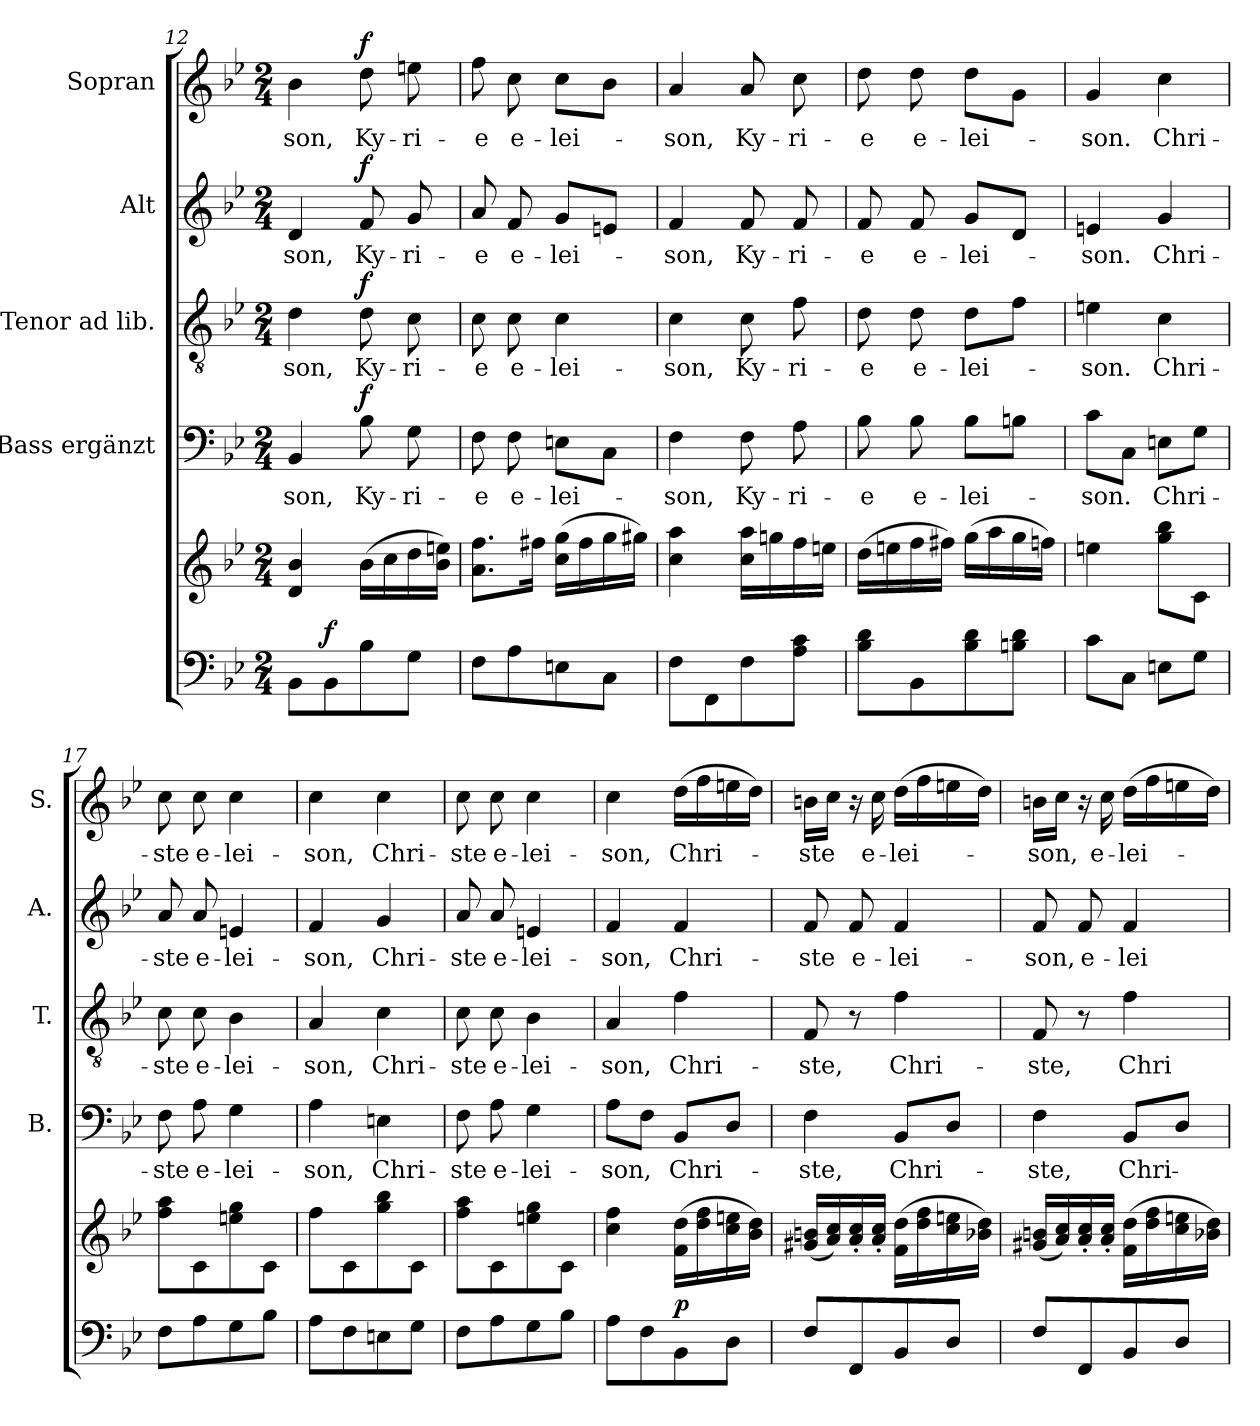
**kern	**kern	**dynam	**kern	**text	**dynam	**kern	**text	**dynam	**kern	**text	**dynam	**kern	**text	**dynam
*part5	*part5	*part5	*part4	*part4	*part4	*part3	*part3	*part3	*part2	*part2	*part2	*part1	*part1	*part1
*staff6	*staff5	*staff5/6	*staff4	*staff4	*staff4	*staff3	*staff3	*staff3	*staff2	*staff2	*staff2	*staff1	*staff1	*staff1
*	*	*	*I"Bass ergänzt	*	*	*I"Tenor ad lib.	*	*	*I"Alt	*	*	*I"Sopran	*	*
*	*	*	*I'B.	*	*	*I'T.	*	*	*I'A.	*	*	*I'S.	*	*
*clefF4	*clefG2	*	*clefF4	*	*	*clefGv2	*	*	*clefG2	*	*	*clefG2	*	*
*k[b-e-]	*k[b-e-]	*	*k[b-e-]	*	*	*k[b-e-]	*	*	*k[b-e-]	*	*	*k[b-e-]	*	*
*B-:	*B-:	*	*B-:	*	*	*B-:	*	*	*B-:	*	*	*B-:	*	*
*M2/4	*M2/4	*	*M2/4	*	*	*M2/4	*	*	*M2/4	*	*	*M2/4	*	*
=12	=12	=12	=12	=12	=12	=12	=12	=12	=12	=12	=12	=12	=12	=12
!	!	!	!	!LO:LY:b	!	!	!LO:LY:b	!	!	!LO:LY:b	!	!	!LO:LY:b	!
8BB-\L	4d/ 4b-/	.	4BB-/	-son,	.	4d\	-son,	.	4d/	-son,	.	4b-\	-son,	.
!	!	!LO:DY:a=2	!	!	!	!	!	!	!	!	!	!	!	!
8BB-\	.	f	.	.	.	.	.	.	.	.	.	.	.	.
!	!	!	!	!LO:LY:b	!LO:DY:a	!	!LO:LY:b	!LO:DY:a	!	!LO:LY:b	!LO:DY:a	!	!LO:LY:b	!LO:DY:a
8B-\	(>16b-\LL	.	8B-\	Ky-	f	8d\	Ky-	f	8f/	Ky-	f	8dd\	Ky-	f
.	16cc\	.	.	.	.	.	.	.	.	.	.	.	.	.
!	!	!	!	!LO:LY:b	!	!	!LO:LY:b	!	!	!LO:LY:b	!	!	!LO:LY:b	!
8G\J	16dd\	.	8G\	-ri-	.	8c\	-ri-	.	8g/	-ri-	.	8een\	-ri-	.
.	16b-\ 16een\JJ)	.	.	.	.	.	.	.	.	.	.	.	.	.
=13	=13	=13	=13	=13	=13	=13	=13	=13	=13	=13	=13	=13	=13	=13
!	!	!	!	!LO:LY:b	!	!	!LO:LY:b	!	!	!LO:LY:b	!	!	!LO:LY:b	!
8F\L	8.a\ 8.ff\L	.	8F\	-e	.	8c\	-e	.	8a/	-e	.	8ff\	-e	.
!	!	!	!	!LO:LY:b	!	!	!LO:LY:b	!	!	!LO:LY:b	!	!	!LO:LY:b	!
8A\	.	.	8F\	e-	.	8c\	e-	.	8f/	e-	.	8cc\	e-	.
.	16ff#X\Jk	.	.	.	.	.	.	.	.	.	.	.	.	.
!	!	!	!	!LO:LY:b	!	!	!LO:LY:b	!	!	!LO:LY:b	!	!	!LO:LY:b	!
8En\	(>16cc\ 16gg\LL	.	8En\L	-lei-	.	4c\	-lei-	.	8g/L	-lei-	.	8cc\L	-lei-	.
.	16ff#\	.	.	.	.	.	.	.	.	.	.	.	.	.
8C\J	16gg\	.	8C\J	.	.	.	.	.	8en/J	.	.	8b-\J	.	.
.	16gg#X\JJ)	.	.	.	.	.	.	.	.	.	.	.	.	.
=14	=14	=14	=14	=14	=14	=14	=14	=14	=14	=14	=14	=14	=14	=14
!	!	!	!	!LO:LY:b	!	!	!LO:LY:b	!	!	!LO:LY:b	!	!	!LO:LY:b	!
8F\L	4cc\ 4aa\	.	4F\	-son,	.	4c\	-son,	.	4f/	-son,	.	4a/	-son,	.
8FF\	.	.	.	.	.	.	.	.	.	.	.	.	.	.
!	!	!	!	!LO:LY:b	!	!	!LO:LY:b	!	!	!LO:LY:b	!	!	!LO:LY:b	!
8F\	16cc\ 16aa\LL	.	8F\	Ky-	.	8c\	Ky-	.	8f/	Ky-	.	8a/	Ky-	.
.	16ggn\	.	.	.	.	.	.	.	.	.	.	.	.	.
!	!	!	!	!LO:LY:b	!	!	!LO:LY:b	!	!	!LO:LY:b	!	!	!LO:LY:b	!
8A\ 8c\J	16ff\	.	8A\	-ri-	.	8f\	-ri-	.	8f/	-ri-	.	8cc\	-ri-	.
.	16een\JJ	.	.	.	.	.	.	.	.	.	.	.	.	.
!!LO:LB:g=z
=15	=15	=15	=15	=15	=15	=15	=15	=15	=15	=15	=15	=15	=15	=15
!	!	!	!	!LO:LY:b	!	!	!LO:LY:b	!	!	!LO:LY:b	!	!	!LO:LY:b	!
8B-\ 8d\L	(>16dd\LL	.	8B-\	-e	.	8d\	-e	.	8f/	-e	.	8dd\	-e	.
.	16een\	.	.	.	.	.	.	.	.	.	.	.	.	.
!	!	!	!	!LO:LY:b	!	!	!LO:LY:b	!	!	!LO:LY:b	!	!	!LO:LY:b	!
8BB-\	16ff\	.	8B-\	e-	.	8d\	e-	.	8f/	e-	.	8dd\	e-	.
.	16ff#X\JJ)	.	.	.	.	.	.	.	.	.	.	.	.	.
!	!	!	!	!LO:LY:b	!	!	!LO:LY:b	!	!	!LO:LY:b	!	!	!LO:LY:b	!
8B-\ 8d\	(>16gg\LL	.	8B-\L	-lei-	.	8d\L	-lei-	.	8g/L	-lei-	.	8dd\L	-lei-	.
.	16aa\	.	.	.	.	.	.	.	.	.	.	.	.	.
8Bn\ 8d\J	16gg\	.	8Bn\J	.	.	8f\J	.	.	8d/J	.	.	8g\J	.	.
.	16ffn\JJ)	.	.	.	.	.	.	.	.	.	.	.	.	.
=16	=16	=16	=16	=16	=16	=16	=16	=16	=16	=16	=16	=16	=16	=16
!	!	!	!	!LO:LY:b	!	!	!LO:LY:b	!	!	!LO:LY:b	!	!	!LO:LY:b	!
8c\L	4een\	.	8c\L	-son.	.	4en\	-son.	.	4en/	-son.	.	4g/	-son.	.
8C\J	.	.	8C\J	.	.	.	.	.	.	.	.	.	.	.
!	!	!	!	!LO:LY:b	!	!	!LO:LY:b	!	!	!LO:LY:b	!	!	!LO:LY:b	!
8En\L	8gg\ 8bb-\L	.	8En\L	Chri-	.	4c\	Chri-	.	4g/	Chri-	.	4cc\	Chri-	.
8G\J	8c\J	.	8G\J	.	.	.	.	.	.	.	.	.	.	.
=17	=17	=17	=17	=17	=17	=17	=17	=17	=17	=17	=17	=17	=17	=17
!	!	!	!	!LO:LY:b	!	!	!LO:LY:b	!	!	!LO:LY:b	!	!	!LO:LY:b	!
8F\L	8ff\ 8aa\L	.	8F\	-ste	.	8c\	-ste	.	8a/	-ste	.	8cc\	-ste	.
!	!	!	!	!LO:LY:b	!	!	!LO:LY:b	!	!	!LO:LY:b	!	!	!LO:LY:b	!
8A\	8c\	.	8A\	e-	.	8c\	e-	.	8a/	e-	.	8cc\	e-	.
!	!	!	!	!LO:LY:b	!	!	!LO:LY:b	!	!	!LO:LY:b	!	!	!LO:LY:b	!
8G\	8een\ 8gg\	.	4G\	-lei-	.	4B-\	-lei-	.	4en/	-lei-	.	4cc\	-lei-	.
8B-\J	8c\J	.	.	.	.	.	.	.	.	.	.	.	.	.
=18	=18	=18	=18	=18	=18	=18	=18	=18	=18	=18	=18	=18	=18	=18
!	!	!	!	!LO:LY:b	!	!	!LO:LY:b	!	!	!LO:LY:b	!	!	!LO:LY:b	!
8A\L	8ff\L	.	4A\	-son,	.	4A/	-son,	.	4f/	-son,	.	4cc\	-son,	.
8F\	8c\	.	.	.	.	.	.	.	.	.	.	.	.	.
!	!	!	!	!LO:LY:b	!	!	!LO:LY:b	!	!	!LO:LY:b	!	!	!LO:LY:b	!
8En\	8gg\ 8bb-\	.	4En\	Chri-	.	4c\	Chri-	.	4g/	Chri-	.	4cc\	Chri-	.
8G\J	8c\J	.	.	.	.	.	.	.	.	.	.	.	.	.
=19	=19	=19	=19	=19	=19	=19	=19	=19	=19	=19	=19	=19	=19	=19
!	!	!	!	!LO:LY:b	!	!	!LO:LY:b	!	!	!LO:LY:b	!	!	!LO:LY:b	!
8F\L	8ff\ 8aa\L	.	8F\	-ste	.	8c\	-ste	.	8a/	-ste	.	8cc\	-ste	.
!	!	!	!	!LO:LY:b	!	!	!LO:LY:b	!	!	!LO:LY:b	!	!	!LO:LY:b	!
8A\	8c\	.	8A\	e-	.	8c\	e-	.	8a/	e-	.	8cc\	e-	.
!	!	!	!	!LO:LY:b	!	!	!LO:LY:b	!	!	!LO:LY:b	!	!	!LO:LY:b	!
8G\	8een\ 8gg\	.	4G\	-lei-	.	4B-\	-lei-	.	4en/	-lei-	.	4cc\	-lei-	.
8B-\J	8c\J	.	.	.	.	.	.	.	.	.	.	.	.	.
=20	=20	=20	=20	=20	=20	=20	=20	=20	=20	=20	=20	=20	=20	=20
!	!	!	!	!LO:LY:b	!	!	!LO:LY:b	!	!	!LO:LY:b	!	!	!LO:LY:b	!
8A\L	4cc\ 4ff\	.	8A\L	-son,	.	4A/	-son,	.	4f/	-son,	.	4cc\	-son,	.
8F\	.	.	8F\J	.	.	.	.	.	.	.	.	.	.	.
!	!	!LO:DY:a=2	!	!LO:LY:b	!	!	!LO:LY:b	!	!	!LO:LY:b	!	!	!LO:LY:b	!
8BB-\	(>16f\ 16dd\LL	p	8BB-/L	Chri-	.	4f\	Chri-	.	4f/	Chri-	.	(>16dd\LL	Chri-	.
.	16dd\ 16ff\	.	.	.	.	.	.	.	.	.	.	16ff\	.	.
8D\J	16cc\ 16een\	.	8D/J	.	.	.	.	.	.	.	.	16een\	.	.
.	16b-\ 16dd\JJ)	.	.	.	.	.	.	.	.	.	.	16dd\JJ)	.	.
!!LO:PB:g=z
=21	=21	=21	=21	=21	=21	=21	=21	=21	=21	=21	=21	=21	=21	=21
!	!	!	!	!LO:LY:b	!	!	!LO:LY:b	!	!	!LO:LY:b	!	!	!LO:LY:b	!
8F/L	(<16g#X/ 16bn/LL	.	4F\	-ste,	.	8F/	-ste,	.	8f/	-ste	.	16bn\LL	-ste	.
.	16a/ 16cc/)	.	.	.	.	.	.	.	.	.	.	16cc\JJ	.	.
!	!	!	!	!	!	!	!	!	!	!LO:LY:b	!	!	!	!
8FF/	16a/'< 16cc/'<	.	.	.	.	8r	.	.	8f/	e-	.	16r	.	.
!	!	!	!	!	!	!	!	!	!	!	!	!	!LO:LY:b	!
.	16a/'< 16cc/'<JJ	.	.	.	.	.	.	.	.	.	.	16cc\	e-	.
!	!	!	!	!LO:LY:b	!	!	!LO:LY:b	!	!	!LO:LY:b	!	!	!LO:LY:b	!
8BB-/	(>16f\ 16dd\LL	.	8BB-/L	Chri-	.	4f\	Chri-	.	4f/	-lei-	.	(>16dd\LL	-lei-	.
.	16dd\ 16ff\	.	.	.	.	.	.	.	.	.	.	16ff\	.	.
8D/J	16cc\ 16een\	.	8D/J	.	.	.	.	.	.	.	.	16een\	.	.
.	16b-X\ 16dd\JJ)	.	.	.	.	.	.	.	.	.	.	16dd\JJ)	.	.
=22	=22	=22	=22	=22	=22	=22	=22	=22	=22	=22	=22	=22	=22	=22
!	!	!	!	!LO:LY:b	!	!	!LO:LY:b	!	!	!LO:LY:b	!	!	!LO:LY:b	!
8F/L	(<16g#X/ 16bn/LL	.	4F\	-ste,	.	8F/	-ste,	.	8f/	-son,	.	16bn\LL	-son,	.
.	16a/ 16cc/)	.	.	.	.	.	.	.	.	.	.	16cc\JJ	.	.
!	!	!	!	!	!	!	!	!	!	!LO:LY:b	!	!	!	!
8FF/	16a/'< 16cc/'<	.	.	.	.	8r	.	.	8f/	e-	.	16r	.	.
!	!	!	!	!	!	!	!	!	!	!	!	!	!LO:LY:b	!
.	16a/'< 16cc/'<JJ	.	.	.	.	.	.	.	.	.	.	16cc\	e-	.
!	!	!	!	!LO:LY:b	!	!	!LO:LY:b	!	!	!LO:LY:b	!	!	!LO:LY:b	!
8BB-/	(>16f\ 16dd\LL	.	8BB-/L	Chri-	.	4f\	Chri-	.	4f/	-lei-	.	(>16dd\LL	-lei-	.
.	16dd\ 16ff\	.	.	.	.	.	.	.	.	.	.	16ff\	.	.
8D/J	16cc\ 16een\	.	8D/J	.	.	.	.	.	.	.	.	16een\	.	.
.	16b-X\ 16dd\JJ)	.	.	.	.	.	.	.	.	.	.	16dd\JJ)	.	.
=	=	=	=	=	=	=	=	=	=	=	=	=	=	=
*-	*-	*-	*-	*-	*-	*-	*-	*-	*-	*-	*-	*-	*-	*-
